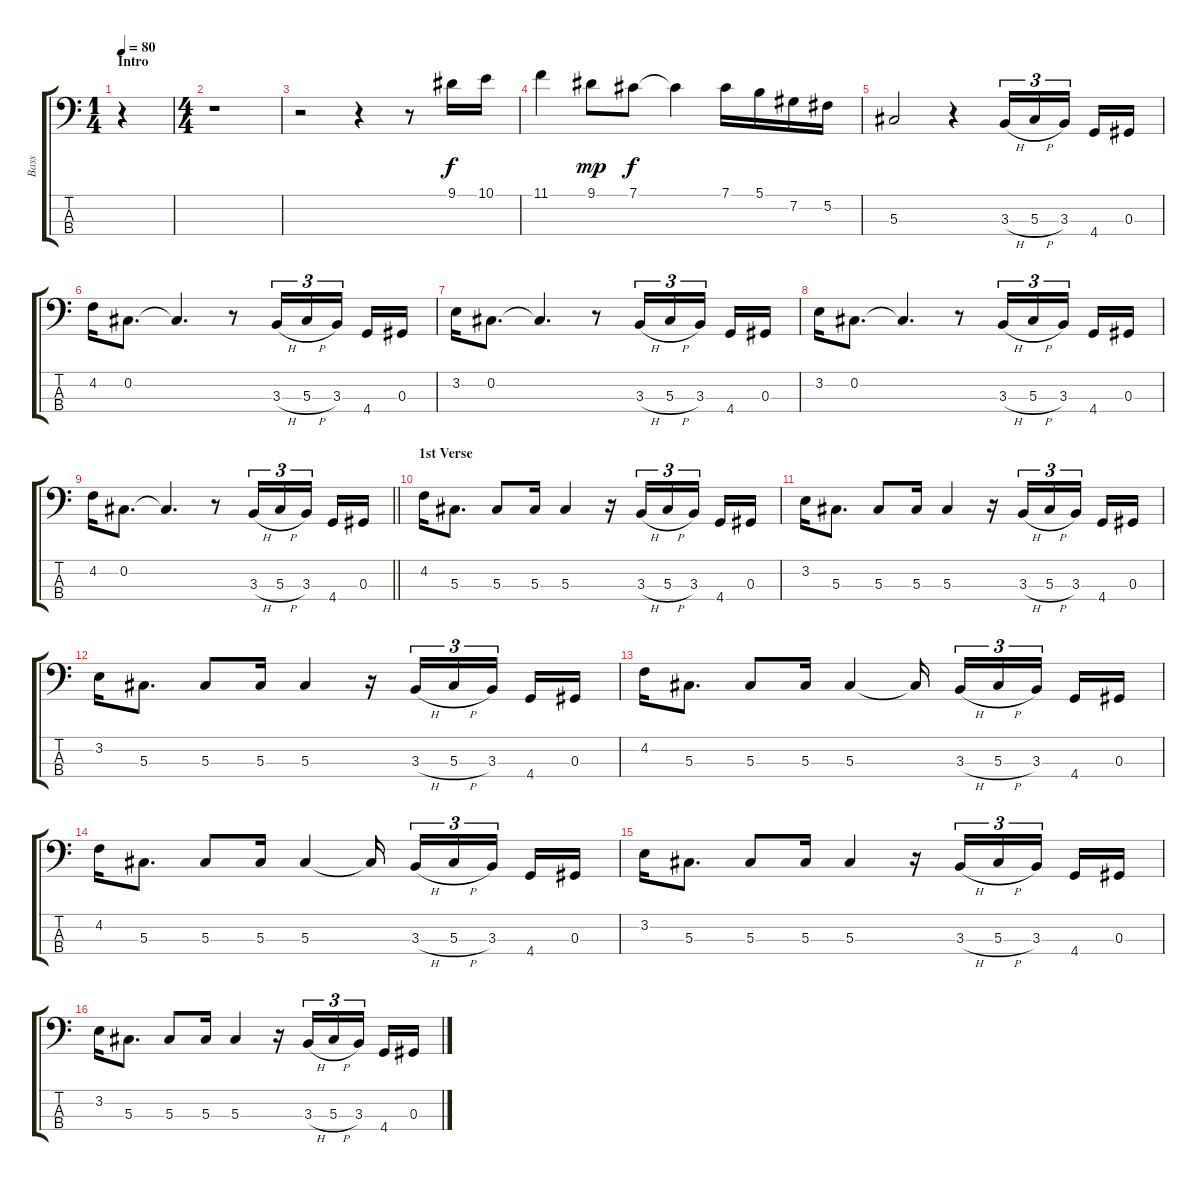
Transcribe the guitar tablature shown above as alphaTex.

\track ("Bass" "Bass") {instrument electricbasspick}
\staff {score tabs}
\tuning (Gb2 Db2 Ab1 Eb1) {hide}
\ts (1 4)
\section ("" "Intro")
\tempo 80
\clef f4
\ks c
r.4{dy f instrument electricbasspick} |
\ts (4 4)
r.1 |
r.2 r.4 r.8 9.1.16 10.1.16 |
11.1.4 9.1.8{dy mp} 7.1.8{dy f} 7.1{t}.4 7.1.16 5.1.16 7.2.16 5.2.16 |
5.3.2 r.4 3.3{h}.16{tu (3 2)} 5.3{h}.16{tu (3 2)} 3.3.16{tu (3 2)} 4.4.16 0.3.16 |
4.2.16 0.2.8{d} 0.2{t}.4{d} r.8 3.3{h}.16{tu (3 2)} 5.3{h}.16{tu (3 2)} 3.3.16{tu (3 2)} 4.4.16 0.3.16 |
3.2.16 0.2.8{d} 0.2{t}.4{d} r.8 3.3{h}.16{tu (3 2)} 5.3{h}.16{tu (3 2)} 3.3.16{tu (3 2)} 4.4.16 0.3.16 |
3.2.16 0.2.8{d} 0.2{t}.4{d} r.8 3.3{h}.16{tu (3 2)} 5.3{h}.16{tu (3 2)} 3.3.16{tu (3 2)} 4.4.16 0.3.16 |
\barLineRight lightlight
4.2.16 0.2.8{d} 0.2{t}.4{d} r.8 3.3{h}.16{tu (3 2)} 5.3{h}.16{tu (3 2)} 3.3.16{tu (3 2)} 4.4.16 0.3.16 |
\section ("" "1st Verse")
4.2.16 5.3.8{d} 5.3.8 5.3.16 5.3.4 r.16 3.3{h}.16{tu (3 2)} 5.3{h}.16{tu (3 2)} 3.3.16{tu (3 2)} 4.4.16 0.3.16 |
3.2.16 5.3.8{d} 5.3.8 5.3.16 5.3.4 r.16 3.3{h}.16{tu (3 2)} 5.3{h}.16{tu (3 2)} 3.3.16{tu (3 2)} 4.4.16 0.3.16 |
3.2.16 5.3.8{d} 5.3.8 5.3.16 5.3.4 r.16 3.3{h}.16{tu (3 2)} 5.3{h}.16{tu (3 2)} 3.3.16{tu (3 2)} 4.4.16 0.3.16 |
4.2.16 5.3.8{d} 5.3.8 5.3.16 5.3.4 5.3{t}.16 3.3{h}.16{tu (3 2)} 5.3{h}.16{tu (3 2)} 3.3.16{tu (3 2)} 4.4.16 0.3.16 |
4.2.16 5.3.8{d} 5.3.8 5.3.16 5.3.4 5.3{t}.16 3.3{h}.16{tu (3 2)} 5.3{h}.16{tu (3 2)} 3.3.16{tu (3 2)} 4.4.16 0.3.16 |
3.2.16 5.3.8{d} 5.3.8 5.3.16 5.3.4 r.16 3.3{h}.16{tu (3 2)} 5.3{h}.16{tu (3 2)} 3.3.16{tu (3 2)} 4.4.16 0.3.16 |
3.2.16 5.3.8{d} 5.3.8 5.3.16 5.3.4 r.16 3.3{h}.16{tu (3 2)} 5.3{h}.16{tu (3 2)} 3.3.16{tu (3 2)} 4.4.16 0.3.16
